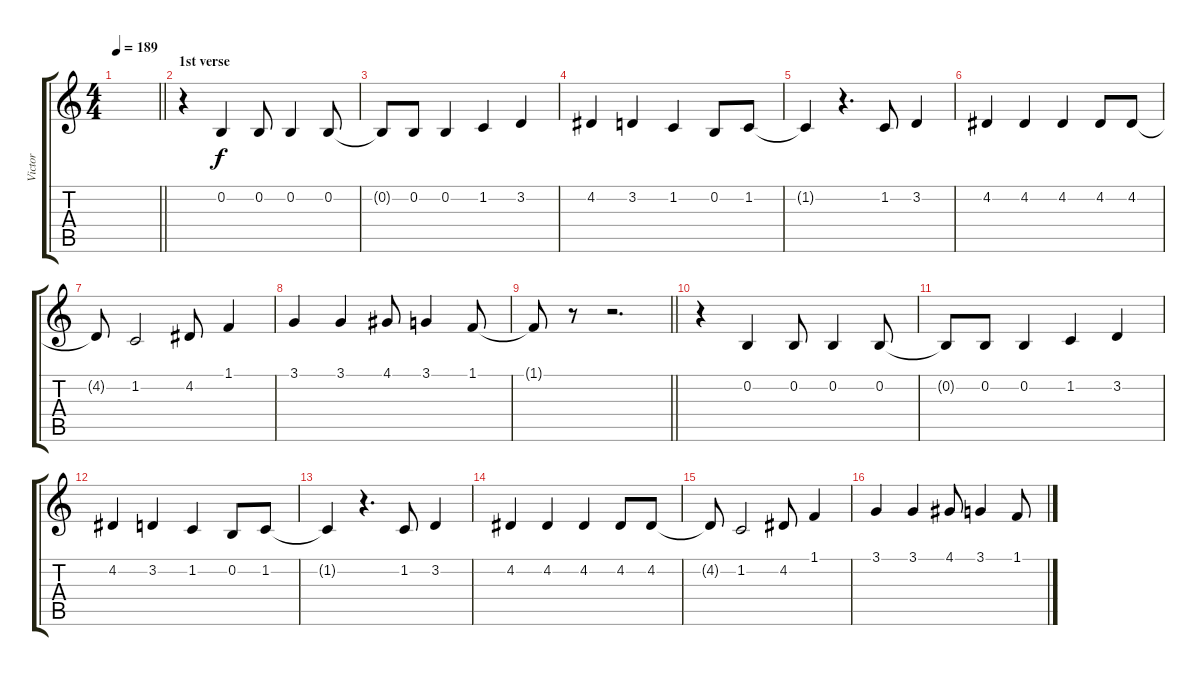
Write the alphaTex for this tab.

\track ("Victor" "Victor") {instrument lead1square}
\staff {score tabs}
\tuning (E4 B3 G3 D3 A2 E2) {hide}
\ts (4 4)
\tempo 189
\clef g2
\barLineRight lightlight
\ks c
|
\section ("" "1st verse")
r.4 0.2.4 0.2.8 0.2.4 0.2.8 |
0.2{t}.8 0.2.8 0.2.4 1.2.4 3.2.4 |
4.2.4 3.2.4 1.2.4 0.2.8 1.2.8 |
1.2{t}.4 r.4{d} 1.2.8 3.2.4 |
4.2.4 4.2.4 4.2.4 4.2.8 4.2.8 |
4.2{t}.8 1.2.2 4.2.8 1.1.4 |
3.1.4 3.1.4 4.1.8 3.1.4 1.1.8 |
\barLineRight lightlight
1.1{t}.8 r.8 r.2{d} |
r.4 0.2.4 0.2.8 0.2.4 0.2.8 |
0.2{t}.8 0.2.8 0.2.4 1.2.4 3.2.4 |
4.2.4 3.2.4 1.2.4 0.2.8 1.2.8 |
1.2{t}.4 r.4{d} 1.2.8 3.2.4 |
4.2.4 4.2.4 4.2.4 4.2.8 4.2.8 |
4.2{t}.8 1.2.2 4.2.8 1.1.4 |
3.1.4 3.1.4 4.1.8 3.1.4 1.1.8
